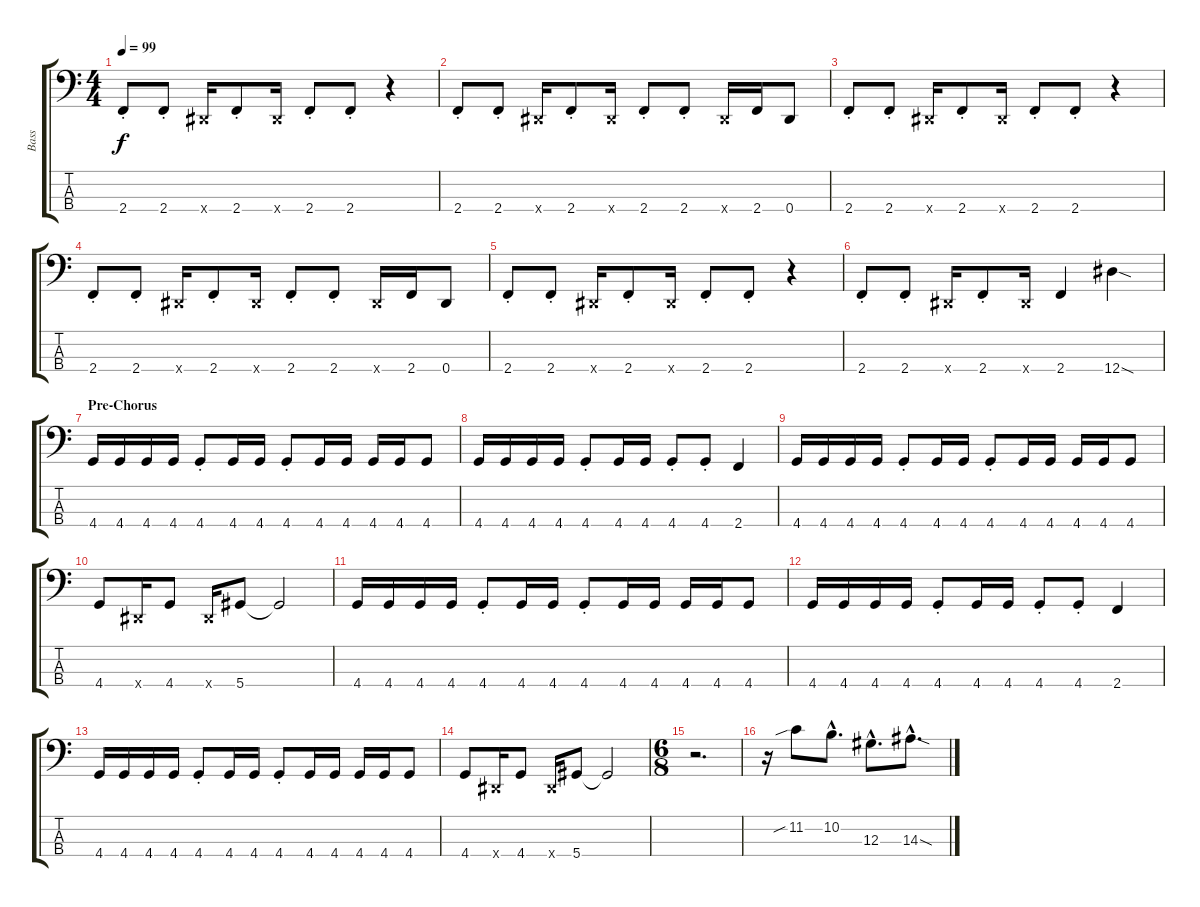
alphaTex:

\track ("Bass" "Bass") {instrument electricbassfinger}
\staff {score tabs}
\tuning (Gb2 Db2 Ab1 Eb1) {hide}
\ts (4 4)
\tempo 99
\clef f4
\ks c
2.4{st}.8{dy f} 2.4{st}.8 0.4{x}.16 2.4{st}.8 0.4{x}.16 2.4{st}.8 2.4{st}.8 r.4 |
2.4{st}.8 2.4{st}.8 0.4{x}.16 2.4{st}.8 0.4{x}.16 2.4{st}.8 2.4{st}.8 0.4{x}.16 2.4.16 0.4.8 |
2.4{st}.8 2.4{st}.8 0.4{x}.16 2.4{st}.8 0.4{x}.16 2.4{st}.8 2.4{st}.8 r.4 |
2.4{st}.8 2.4{st}.8 0.4{x}.16 2.4{st}.8 0.4{x}.16 2.4{st}.8 2.4{st}.8 0.4{x}.16 2.4.16 0.4.8 |
2.4{st}.8 2.4{st}.8 0.4{x}.16 2.4{st}.8 0.4{x}.16 2.4{st}.8 2.4{st}.8 r.4 |
2.4{st}.8 2.4{st}.8 0.4{x}.16 2.4{st}.8 0.4{x}.16 2.4.4 12.4{sod}.4 |
\section ("" "Pre-Chorus")
4.4.16 4.4.16 4.4.16 4.4.16 4.4{st}.8 4.4.16 4.4.16 4.4{st}.8 4.4.16 4.4.16 4.4.16 4.4.16 4.4.8 |
4.4.16 4.4.16 4.4.16 4.4.16 4.4{st}.8 4.4.16 4.4.16 4.4{st}.8 4.4{st}.8 2.4.4 |
4.4.16 4.4.16 4.4.16 4.4.16 4.4{st}.8 4.4.16 4.4.16 4.4{st}.8 4.4.16 4.4.16 4.4.16 4.4.16 4.4.8 |
4.4.8 0.4{x}.16 4.4.8 0.4{x}.16 5.4.8 5.4{t}.2 |
4.4.16 4.4.16 4.4.16 4.4.16 4.4{st}.8 4.4.16 4.4.16 4.4{st}.8 4.4.16 4.4.16 4.4.16 4.4.16 4.4.8 |
4.4.16 4.4.16 4.4.16 4.4.16 4.4{st}.8 4.4.16 4.4.16 4.4{st}.8 4.4{st}.8 2.4.4 |
4.4.16 4.4.16 4.4.16 4.4.16 4.4{st}.8 4.4.16 4.4.16 4.4{st}.8 4.4.16 4.4.16 4.4.16 4.4.16 4.4.8 |
4.4.8 0.4{x}.16 4.4.8 0.4{x}.16 5.4.8 5.4{t}.2 |
\ts (6 8)
\section ("" "")
r.2{d} |
r.16 11.2{sib}.8 10.2{hac}.8{d} 12.3{hac}.8{d} 14.3{sod hac}.8{d}
